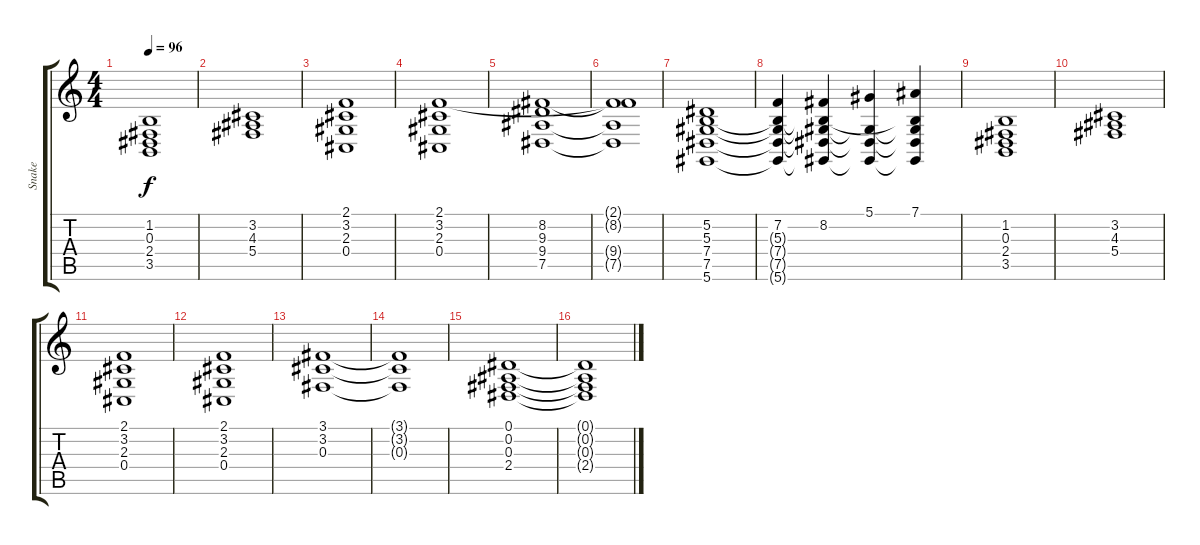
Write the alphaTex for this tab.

\track ("Snake" "Snake") {instrument stringensemble1}
\staff {score tabs}
\tuning (Eb4 Bb3 Gb3 Db3 Ab2 Eb2) {hide}
\ts (4 4)
\tempo 96
\clef g2
\ks c
(1.2 0.3 2.4 3.5).1{dy f} |
(3.2 4.3 5.4).1 |
(2.1 3.2 2.3 0.4).1 |
(2.1 3.2 2.3 0.4).1 |
(8.2 9.3 9.4 7.5).1 |
(2.1{t} 8.2{t} 9.4{t} 7.5{t}).1 |
(5.2 5.3 7.4 7.5 5.6).1 |
(7.2 5.3{t} 7.4{t} 7.5{t} 5.6{t}).4 (8.2 5.3{t} 7.4{t} 7.5{t} 5.6{t}).4 (5.1 7.4{t} 7.5{t} 5.6{t}).4 (7.1 5.3{t} 7.4{t} 7.5{t} 5.6{t}).4 |
(1.2 0.3 2.4 3.5).1 |
(3.2 4.3 5.4).1 |
(2.1 3.2 2.3 0.4).1 |
(2.1 3.2 2.3 0.4).1 |
(3.1 3.2 0.3).1 |
(3.1{t} 3.2{t} 0.3{t}).1 |
(0.1 0.2 0.3 2.4).1 |
(0.1{t} 0.2{t} 0.3{t} 2.4{t}).1
